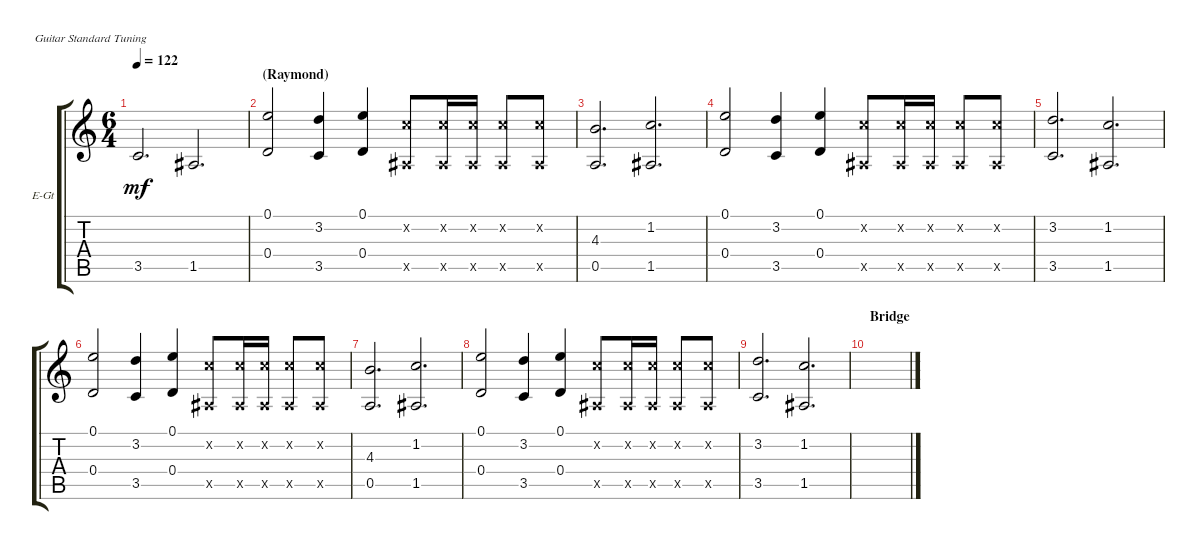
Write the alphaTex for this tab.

\bracketExtendMode groupsimilarinstruments
\firstSystemTrackNameOrientation horizontal
\otherSystemsTrackNameOrientation horizontal
\track ("Electric Guitar 1" "E-Gt") {instrument distortionguitar}
\staff {score tabs}
\tuning (E4 B3 G3 D3 A2 E2)
\ts (6 4)
\tempo 122
\clef g2
\ks c
3.5.2{d dy mf} 1.5.2{d} |
\section ("" "(Raymond)")
(0.4 0.1).2 (3.5 3.2).4 (0.4 0.1).4 (1.5{x} 1.2{x}).8 (1.5{x} 1.2{x}).16 (1.5{x} 1.2{x}).16 (1.5{x} 1.2{x}).8 (1.5{x} 1.2{x}).8 |
(0.5 4.3).2{d} (1.5 1.2).2{d} |
(0.4 0.1).2 (3.5 3.2).4 (0.4 0.1).4 (1.5{x} 1.2{x}).8 (1.5{x} 1.2{x}).16 (1.5{x} 1.2{x}).16 (1.5{x} 1.2{x}).8 (1.5{x} 1.2{x}).8 |
(3.5 3.2).2{d} (1.5 1.2).2{d} |
(0.4 0.1).2 (3.5 3.2).4 (0.4 0.1).4 (1.5{x} 1.2{x}).8 (1.5{x} 1.2{x}).16 (1.5{x} 1.2{x}).16 (1.5{x} 1.2{x}).8 (1.5{x} 1.2{x}).8 |
(0.5 4.3).2{d} (1.5 1.2).2{d} |
(0.4 0.1).2 (3.5 3.2).4 (0.4 0.1).4 (1.5{x} 1.2{x}).8 (1.5{x} 1.2{x}).16 (1.5{x} 1.2{x}).16 (1.5{x} 1.2{x}).8 (1.5{x} 1.2{x}).8 |
(3.5 3.2).2{d} (1.5 1.2).2{d} |
\section ("" "Bridge")
